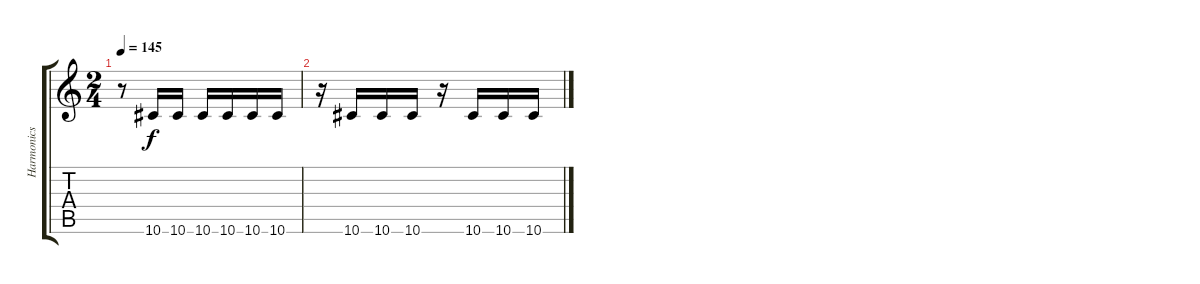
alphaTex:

\track ("Harmonics" "Harmonics") {instrument guitarharmonics}
\staff {score tabs}
\tuning (F4 C4 Ab3 Eb3 Bb2 Eb2) {hide}
\ts (2 4)
\tempo 145
\clef g2
\ks c
r.8{dy f} 10.6.16 10.6.16 10.6.16 10.6.16 10.6.16 10.6.16 |
r.16 10.6.16 10.6.16 10.6.16 r.16 10.6.16 10.6.16 10.6.16
